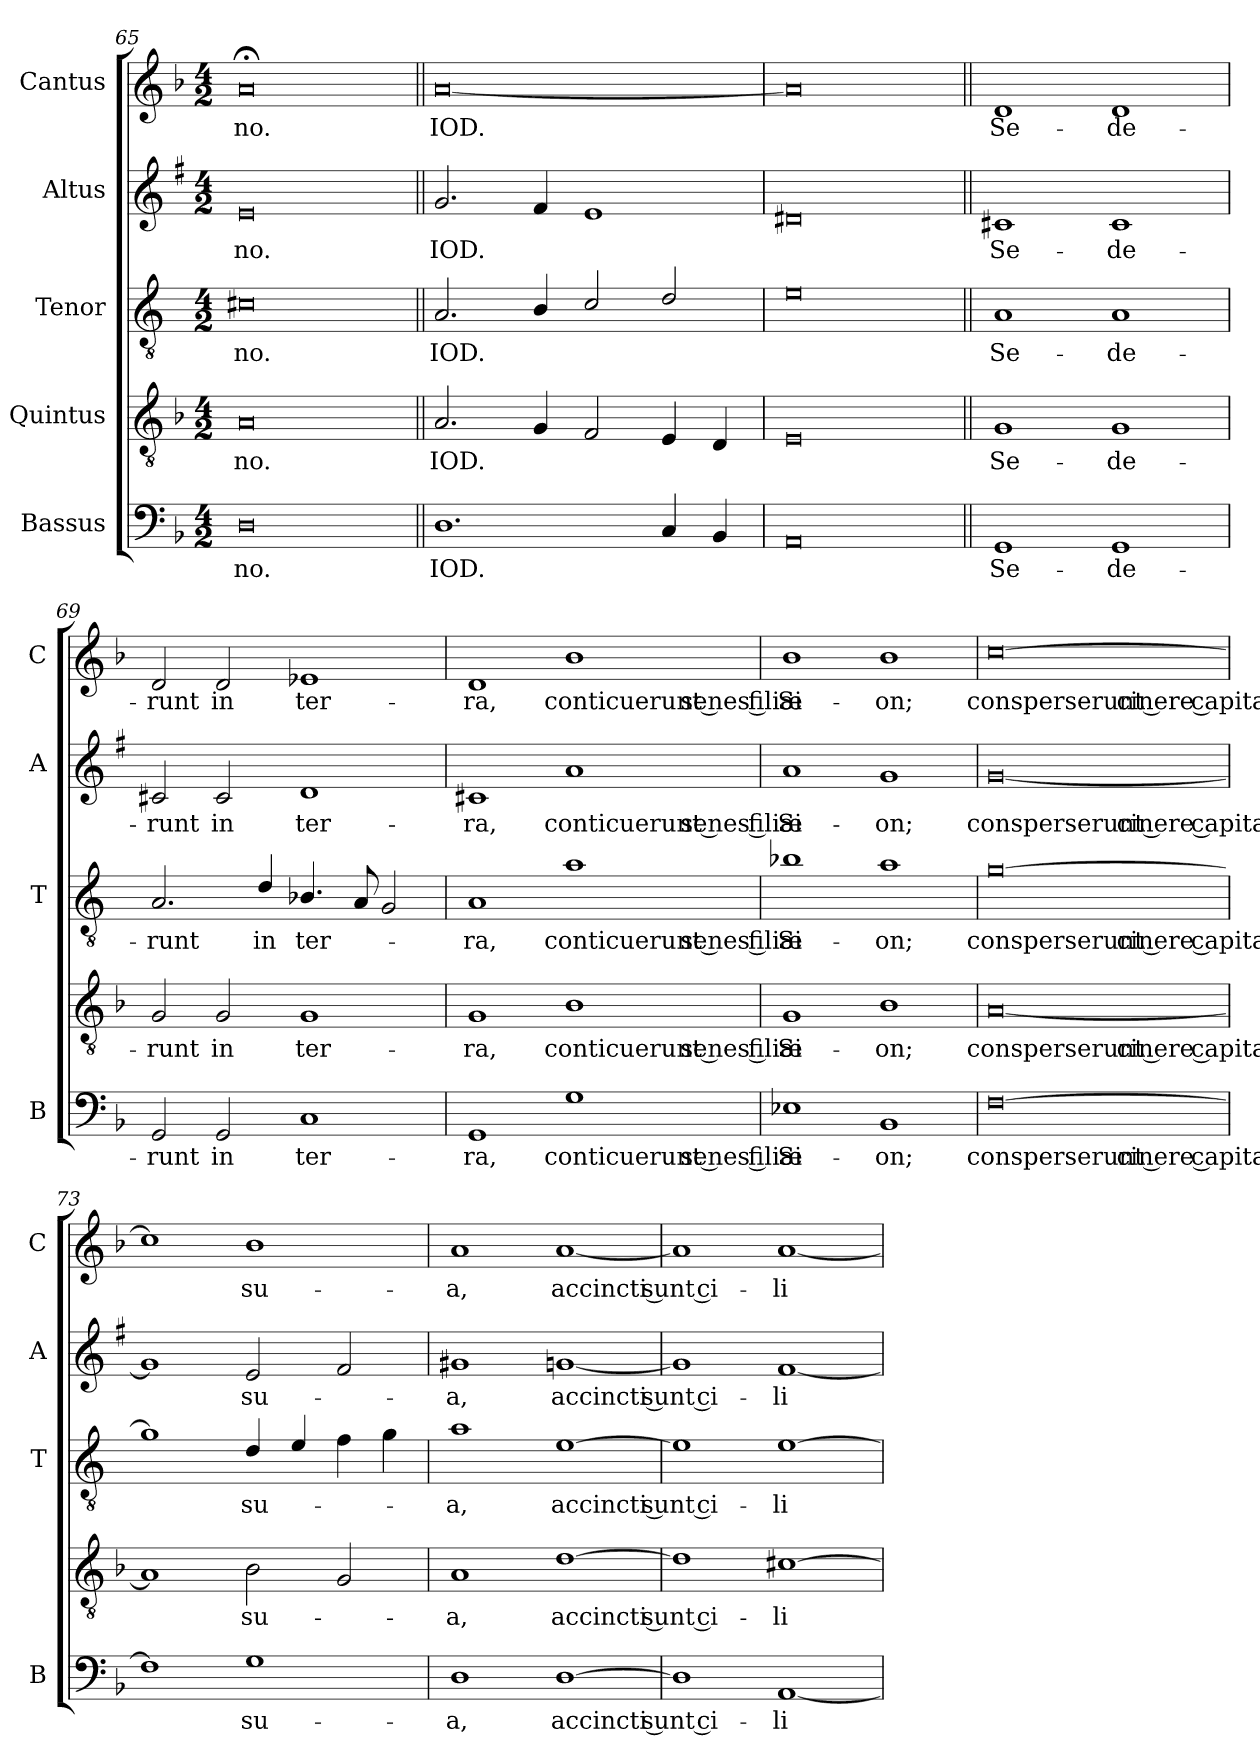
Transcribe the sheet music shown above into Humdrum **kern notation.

**kern	**text	**kern	**text	**kern	**text	**kern	**text	**kern	**text
*part5	*part5	*part4	*part4	*part3	*part3	*part2	*part2	*part1	*part1
*staff5	*staff5	*staff4	*staff4	*staff3	*staff3	*staff2	*staff2	*staff1	*staff1
*I"Bassus	*	*I"Quintus	*	*I"Tenor	*	*I"Altus	*	*I"Cantus	*
*I'B	*	*	*	*I'T	*	*I'A	*	*I'C	*
*clefF4	*	*clefGv2	*	*clefGv2	*	*clefG2	*	*clefG2	*
*	*	*	*	*ITrd4c7	*	*ITrd1c2	*	*	*
*k[b-]	*	*k[b-]	*	*k[b-]	*	*k[b-]	*	*k[b-]	*
*F:	*	*F:	*	*F:	*	*F:	*	*F:	*
*M4/2	*	*M4/2	*	*M4/2	*	*M4/2	*	*M4/2	*
=65	=65	=65	=65	=65	=65	=65	=65	=65	=65
!	!LO:LY:b	!	!LO:LY:b	!	!LO:LY:b	!	!LO:LY:b	!	!LO:LY:b
0D	-no.	0A	-no.	0F#X	-no.	0d	-no.	0a;<	-no.
!!LO:LB:g=z
=66||	=66||	=66||	=66||	=66||	=66||	=66||	=66||	=66||	=66||
!	!LO:LY:b	!	!LO:LY:b	!	!LO:LY:b	!	!LO:LY:b	!	!LO:LY:b
1.D	IOD.	2.A/	IOD.	2.D/	IOD.	2.f/	IOD.	[0a	IOD.
.	.	4G/	.	4E/	.	4e/	.	.	.
.	.	2F/	.	2F/	.	1d	.	.	.
4C/	.	4E/	.	2G/	.	.	.	.	.
4BB-/	.	4D/	.	.	.	.	.	.	.
=67	=67	=67	=67	=67	=67	=67	=67	=67	=67
0AA	.	0E	.	0A	.	0c#X	.	0a]	.
=68||	=68||	=68||	=68||	=68||	=68||	=68||	=68||	=68||	=68||
!	!LO:LY:b	!	!LO:LY:b	!	!LO:LY:b	!	!LO:LY:b	!	!LO:LY:b
1GG	Se-	1G	Se-	1D	Se-	1Bn	Se-	1d	Se-
!	!LO:LY:b	!	!LO:LY:b	!	!LO:LY:b	!	!LO:LY:b	!	!LO:LY:b
1GG	-de-	1G	-de-	1D	-de-	1B	-de-	1d	-de-
=69	=69	=69	=69	=69	=69	=69	=69	=69	=69
!	!LO:LY:b	!	!LO:LY:b	!	!LO:LY:b	!	!LO:LY:b	!	!LO:LY:b
2GG/	-runt	2G/	-runt	2.D/	-runt	2Bn/	-runt	2d/	-runt
!	!LO:LY:b	!	!LO:LY:b	!	!	!	!LO:LY:b	!	!LO:LY:b
2GG/	in	2G/	in	.	.	2B/	in	2d/	in
!	!	!	!	!	!LO:LY:b	!	!	!	!
.	.	.	.	4G/	in	.	.	.	.
!	!LO:LY:b	!	!LO:LY:b	!	!LO:LY:b	!	!LO:LY:b	!	!LO:LY:b
1C	ter-	1G	ter-	4.E-X/	ter-	1c	ter-	1e-X	ter-
.	.	.	.	8D/	.	.	.	.	.
.	.	.	.	2C/	.	.	.	.	.
!!LO:LB:g=z
=70	=70	=70	=70	=70	=70	=70	=70	=70	=70
!	!LO:LY:b	!	!LO:LY:b	!	!LO:LY:b	!	!LO:LY:b	!	!LO:LY:b
1GG	-ra,	1G	-ra,	1D	-ra,	1Bn	-ra,	1d	-ra,
!	!LO:LY:b	!	!LO:LY:b	!	!LO:LY:b	!	!LO:LY:b	!	!LO:LY:b
1G	conticuerunt senes filiæ	1B-	conticuerunt senes filiæ	1d	conticuerunt senes filiæ	1g	conticuerunt senes filiæ	1b-	conticuerunt senes filiæ
=71	=71	=71	=71	=71	=71	=71	=71	=71	=71
!	!LO:LY:b	!	!LO:LY:b	!	!LO:LY:b	!	!LO:LY:b	!	!LO:LY:b
1E-X	Si-	1G	Si-	1e-X	Si-	1g	Si-	1b-	Si-
!	!LO:LY:b	!	!LO:LY:b	!	!LO:LY:b	!	!LO:LY:b	!	!LO:LY:b
1BB-	-on;	1B-	-on;	1d	-on;	1f	-on;	1b-	-on;
=72	=72	=72	=72	=72	=72	=72	=72	=72	=72
!	!LO:LY:b	!	!LO:LY:b	!	!LO:LY:b	!	!LO:LY:b	!	!LO:LY:b
[0F	consperserunt cinere capita	[0A	consperserunt cinere capita	[0c	consperserunt cinere capita	[0f	consperserunt cinere capita	[0cc	consperserunt cinere capita
=73	=73	=73	=73	=73	=73	=73	=73	=73	=73
1F]	.	1A]	.	1c]	.	1f]	.	1cc]	.
!	!LO:LY:b	!	!LO:LY:b	!	!LO:LY:b	!	!LO:LY:b	!	!LO:LY:b
1G	su-	2B-\	su-	4G/	su-	2d/	su-	1b-	su-
.	.	.	.	4A/	.	.	.	.	.
.	.	2G/	.	4B-\	.	2e/	.	.	.
.	.	.	.	4c\	.	.	.	.	.
!!LO:PB:g=z
=74	=74	=74	=74	=74	=74	=74	=74	=74	=74
!	!LO:LY:b	!	!LO:LY:b	!	!LO:LY:b	!	!LO:LY:b	!	!LO:LY:b
1D	-a,	1A	-a,	1d	-a,	1f#X	-a,	1a	-a,
!	!LO:LY:b	!	!LO:LY:b	!	!LO:LY:b	!	!LO:LY:b	!	!LO:LY:b
[1D	accincti sunt ci-	[1d	accincti sunt ci-	[1A	accincti sunt ci-	[1fn	accincti sunt ci-	[1a	accincti sunt ci-
=75	=75	=75	=75	=75	=75	=75	=75	=75	=75
1D]	.	1d]	.	1A]	.	1f]	.	1a]	.
!	!LO:LY:b	!	!LO:LY:b	!	!LO:LY:b	!	!LO:LY:b	!	!LO:LY:b
[1AA	-li-	[1c#X	-li-	[1A	-li-	[1e	-li-	[1a	-li-
=	=	=	=	=	=	=	=	=	=
*-	*-	*-	*-	*-	*-	*-	*-	*-	*-
